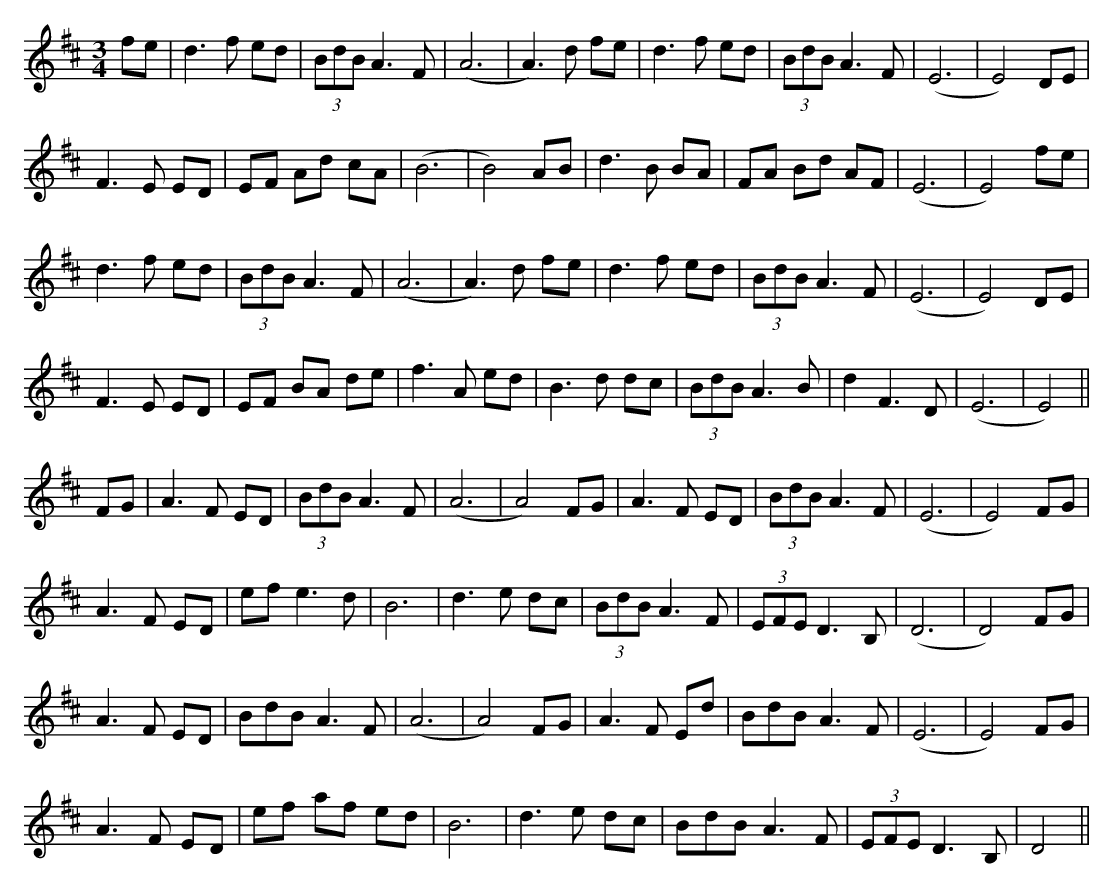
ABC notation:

X:1
M:3/4
K:D
fe|d3 f ed|(3BdB A3 F|(A6|A3) d fe|d3 f ed|(3BdB A3 F|(E6|E4) DE|
F3 E ED|EF Ad cA|(B6|B4) AB|d3 B BA|FA Bd AF|(E6|E4) fe |
d3 f ed|(3BdB A3 F|(A6|A3)d fe|d3 f ed|(3BdB A3 F|(E6|E4) DE |
F3 E ED|EF BA de|f3 A ed|B3 d dc|(3BdB A3 B|d2 F3 D|(E6|E4) ||
FG|A3 F ED|(3BdB A3 F|(A6|A4) FG|A3 F ED|(3BdB A3 F|(E6 |E4 ) FG |
A3 F ED|ef e3 d |B6|d3 e dc|(3BdB A3 F|(3EFE D3 B,|(D6|D4) FG|
A3 F ED | BdB A3F | (A6 | A4 ) FG|A3 F Ed |BdB A3F |(E6| E4) FG |
A3 F ED | ef af ed | B6| d3 e dc | BdB A3 F | (3EFE D3 B, |D4 ||
